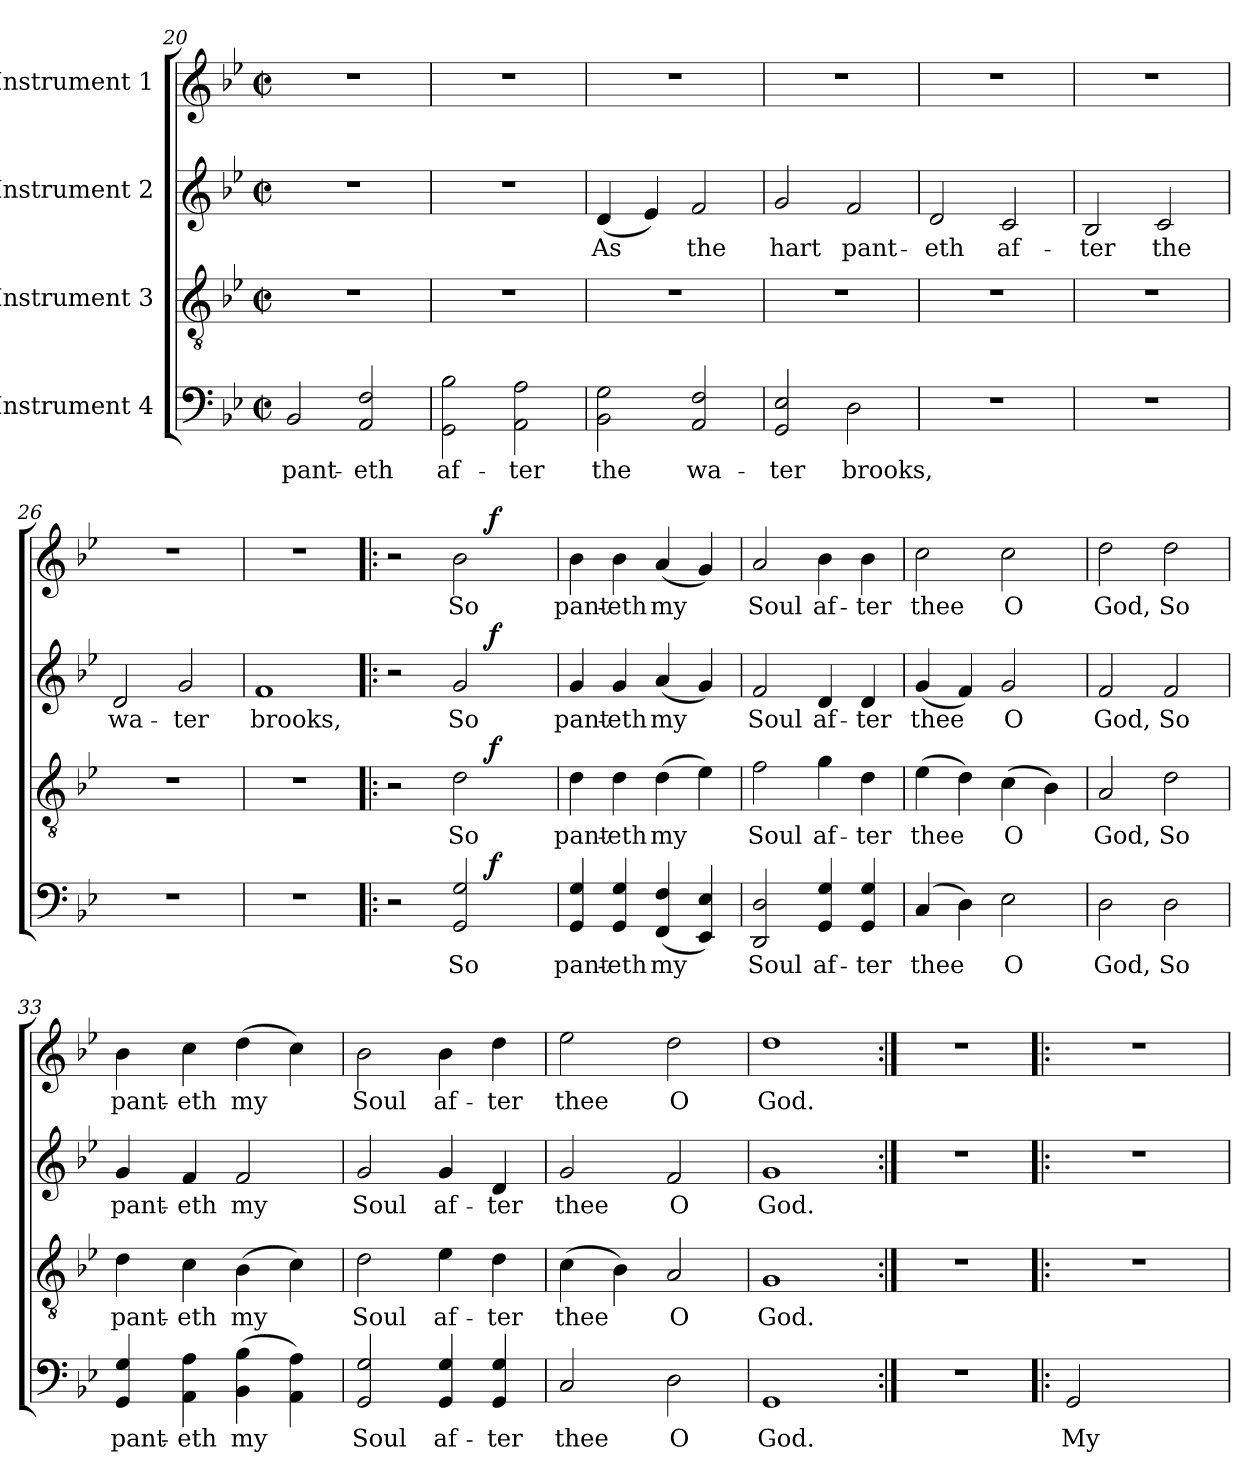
**kern	**text	**dynam	**kern	**text	**dynam	**kern	**text	**dynam	**kern	**text	**dynam
*part4	*part4	*part4	*part3	*part3	*part3	*part2	*part2	*part2	*part1	*part1	*part1
*staff4	*staff4	*staff4	*staff3	*staff3	*staff3	*staff2	*staff2	*staff2	*staff1	*staff1	*staff1
*I"Instrument 4	*	*	*I"Instrument 3	*	*	*I"Instrument 2	*	*	*I"Instrument 1	*	*
*clefF4	*	*	*clefGv2	*	*	*clefG2	*	*	*clefG2	*	*
*k[b-e-]	*	*	*k[b-e-]	*	*	*k[b-e-]	*	*	*k[b-e-]	*	*
*B-:	*	*	*B-:	*	*	*B-:	*	*	*B-:	*	*
*M2/2	*	*	*M2/2	*	*	*M2/2	*	*	*M2/2	*	*
*met(c|)	*	*	*met(c|)	*	*	*met(c|)	*	*	*met(c|)	*	*
=20	=20	=20	=20	=20	=20	=20	=20	=20	=20	=20	=20
!	!LO:LY:b:cj	!	!	!	!	!	!	!	!	!	!
2BB-/	pant-	.	1r	.	.	1r	.	.	1r	.	.
!	!LO:LY:b:cj	!	!	!	!	!	!	!	!	!	!
2F/ 2AA/	-eth	.	.	.	.	.	.	.	.	.	.
=21	=21	=21	=21	=21	=21	=21	=21	=21	=21	=21	=21
!	!LO:LY:b:cj	!	!	!	!	!	!	!	!	!	!
2B-\ 2GG\	af-	.	1r	.	.	1r	.	.	1r	.	.
!	!LO:LY:b:cj	!	!	!	!	!	!	!	!	!	!
2A\ 2AA\	-ter	.	.	.	.	.	.	.	.	.	.
=22	=22	=22	=22	=22	=22	=22	=22	=22	=22	=22	=22
!	!LO:LY:b:cj	!	!	!	!	!	!LO:LY:b:cj	!	!	!	!
2G\ 2BB-\	the	.	1r	.	.	(<4d/	As	.	1r	.	.
.	.	.	.	.	.	4e-/)	.	.	.	.	.
!	!LO:LY:b:cj	!	!	!	!	!	!LO:LY:b:cj	!	!	!	!
2F/ 2AA/	wa-	.	.	.	.	2f/	the	.	.	.	.
=23	=23	=23	=23	=23	=23	=23	=23	=23	=23	=23	=23
!	!LO:LY:b:cj	!	!	!	!	!	!LO:LY:b:cj	!	!	!	!
2E-/ 2GG/	-ter	.	1r	.	.	2g/	hart	.	1r	.	.
!	!LO:LY:b:cj	!	!	!	!	!	!LO:LY:b:cj	!	!	!	!
2D\	brooks,	.	.	.	.	2f/	pant-	.	.	.	.
=24	=24	=24	=24	=24	=24	=24	=24	=24	=24	=24	=24
!	!	!	!	!	!	!	!LO:LY:b:cj	!	!	!	!
1r	.	.	1r	.	.	2d/	-eth	.	1r	.	.
!	!	!	!	!	!	!	!LO:LY:b:cj	!	!	!	!
.	.	.	.	.	.	2c/	af-	.	.	.	.
=25	=25	=25	=25	=25	=25	=25	=25	=25	=25	=25	=25
!	!	!	!	!	!	!	!LO:LY:b:cj	!	!	!	!
1r	.	.	1r	.	.	2B-/	-ter	.	1r	.	.
!	!	!	!	!	!	!	!LO:LY:b:cj	!	!	!	!
.	.	.	.	.	.	2c/	the	.	.	.	.
=26	=26	=26	=26	=26	=26	=26	=26	=26	=26	=26	=26
!	!	!	!	!	!	!	!LO:LY:b:cj	!	!	!	!
1r	.	.	1r	.	.	2d/	wa-	.	1r	.	.
!	!	!	!	!	!	!	!LO:LY:b:cj	!	!	!	!
.	.	.	.	.	.	2g/	-ter	.	.	.	.
=27	=27	=27	=27	=27	=27	=27	=27	=27	=27	=27	=27
!	!	!	!	!	!	!	!LO:LY:b:cj	!	!	!	!
1r	.	.	1r	.	.	1f	brooks,	.	1r	.	.
!!LO:LB:g=z
=28!|:	=28!|:	=28!|:	=28!|:	=28!|:	=28!|:	=28!|:	=28!|:	=28!|:	=28!|:	=28!|:	=28!|:
*^	*	*	*^	*	*	*^	*	*	*^	*	*
2r	2ryy	.	.	2r	2ryy	.	.	2r	2ryy	.	.	2r	2ryy	.	.
!	!	!LO:LY:b:cj	!	!	!	!LO:LY:b:cj	!	!	!	!LO:LY:b:cj	!	!	!	!LO:LY:b:cj	!
2G/ 2GG/	8ryy	So	.	2d\	8ryy	So	.	2g/	8ryy	So	.	2b-\	8ryy	So	.
.	64ryy	.	.	.	64ryy	.	.	.	64ryy	.	.	.	64ryy	.	.
!	!	!	!LO:DY:a	!	!	!	!LO:DY:a	!	!	!	!LO:DY:a	!	!	!	!LO:DY:a
.	4ryy	.	f	.	4ryy	.	f	.	4ryy	.	f	.	4ryy	.	f
.	16..ryy	.	.	.	16..ryy	.	.	.	16..ryy	.	.	.	16..ryy	.	.
=29	=29	=29	=29	=29	=29	=29	=29	=29	=29	=29	=29	=29	=29	=29	=29
!	!	!LO:LY:b:cj	!	!	!	!LO:LY:b:cj	!	!	!	!LO:LY:b:cj	!	!	!	!LO:LY:b:cj	!
*v	*v	*	*	*	*	*	*	*v	*v	*	*	*v	*v	*	*
*	*	*	*v	*v	*	*	*	*	*	*	*	*
4G/ 4GG/	pant-	.	4d\	pant-	.	4g/	pant-	.	4b-\	pant-	.
!	!LO:LY:b:cj	!	!	!LO:LY:b:cj	!	!	!LO:LY:b:cj	!	!	!LO:LY:b:cj	!
4G/ 4GG/	-eth	.	4d\	-eth	.	4g/	-eth	.	4b-\	-eth	.
!	!LO:LY:b	!	!	!LO:LY:b	!	!	!LO:LY:b	!	!	!LO:LY:b	!
(<4F/ 4FF/	my	.	(>4d\	my	.	(<4a/	my	.	(<4a/	my	.
4E-/ 4EE-/)	.	.	4e-\)	.	.	4g/)	.	.	4g/)	.	.
=30	=30	=30	=30	=30	=30	=30	=30	=30	=30	=30	=30
!	!LO:LY:b:cj	!	!	!LO:LY:b:cj	!	!	!LO:LY:b:cj	!	!	!LO:LY:b:cj	!
2D/ 2DD/	Soul	.	2f\	Soul	.	2f/	Soul	.	2a/	Soul	.
!	!LO:LY:b:cj	!	!	!LO:LY:b:cj	!	!	!LO:LY:b:cj	!	!	!LO:LY:b:cj	!
4G/ 4GG/	af-	.	4g\	af-	.	4d/	af-	.	4b-\	af-	.
!	!LO:LY:b:cj	!	!	!LO:LY:b:cj	!	!	!LO:LY:b:cj	!	!	!LO:LY:b:cj	!
4G/ 4GG/	-ter	.	4d\	-ter	.	4d/	-ter	.	4b-\	-ter	.
=31	=31	=31	=31	=31	=31	=31	=31	=31	=31	=31	=31
!	!LO:LY:b	!	!	!LO:LY:b	!	!	!LO:LY:b	!	!	!LO:LY:b:cj	!
(>4C/	thee	.	(>4e-\	thee	.	(<4g/	thee	.	2cc\	thee	.
4D\)	.	.	4d\)	.	.	4f/)	.	.	.	.	.
!	!LO:LY:b:cj	!	!	!LO:LY:b:cj	!	!	!LO:LY:b:cj	!	!	!LO:LY:b:cj	!
2E-\	O	.	(>4c\	O	.	2g/	O	.	2cc\	O	.
.	.	.	4B-\)	.	.	.	.	.	.	.	.
=32	=32	=32	=32	=32	=32	=32	=32	=32	=32	=32	=32
!	!LO:LY:b:cj	!	!	!LO:LY:b:cj	!	!	!LO:LY:b:cj	!	!	!LO:LY:b:cj	!
2D\	God,	.	2A/	God,	.	2f/	God,	.	2dd\	God,	.
!	!LO:LY:b:cj	!	!	!LO:LY:b:cj	!	!	!LO:LY:b:cj	!	!	!LO:LY:b:cj	!
2D\	So	.	2d\	So	.	2f/	So	.	2dd\	So	.
!!LO:LB:g=z
=33	=33	=33	=33	=33	=33	=33	=33	=33	=33	=33	=33
!	!LO:LY:b:cj	!	!	!LO:LY:b:cj	!	!	!LO:LY:b:cj	!	!	!LO:LY:b:cj	!
4G/ 4GG/	pant-	.	4d\	pant-	.	4g/	pant-	.	4b-\	pant-	.
!	!LO:LY:b:cj	!	!	!LO:LY:b:cj	!	!	!LO:LY:b:cj	!	!	!LO:LY:b:cj	!
4A\ 4AA\	-eth	.	4c\	-eth	.	4f/	-eth	.	4cc\	-eth	.
!	!LO:LY:b	!	!	!LO:LY:b	!	!	!LO:LY:b:cj	!	!	!LO:LY:b	!
(>4B-\ 4BB-\	my	.	(>4B-\	my	.	2f/	my	.	(>4dd\	my	.
4A\ 4AA\)	.	.	4c\)	.	.	.	.	.	4cc\)	.	.
=34	=34	=34	=34	=34	=34	=34	=34	=34	=34	=34	=34
!	!LO:LY:b:cj	!	!	!LO:LY:b:cj	!	!	!LO:LY:b:cj	!	!	!LO:LY:b:cj	!
2G/ 2GG/	Soul	.	2d\	Soul	.	2g/	Soul	.	2b-\	Soul	.
!	!LO:LY:b:cj	!	!	!LO:LY:b:cj	!	!	!LO:LY:b:cj	!	!	!LO:LY:b:cj	!
4G/ 4GG/	af-	.	4e-\	af-	.	4g/	af-	.	4b-\	af-	.
!	!LO:LY:b:cj	!	!	!LO:LY:b:cj	!	!	!LO:LY:b:cj	!	!	!LO:LY:b:cj	!
4G/ 4GG/	-ter	.	4d\	-ter	.	4d/	-ter	.	4dd\	-ter	.
=35	=35	=35	=35	=35	=35	=35	=35	=35	=35	=35	=35
!	!LO:LY:b:cj	!	!	!LO:LY:b	!	!	!LO:LY:b:cj	!	!	!LO:LY:b:cj	!
2C/	thee	.	(>4c\	thee	.	2g/	thee	.	2ee-\	thee	.
.	.	.	4B-\)	.	.	.	.	.	.	.	.
!	!LO:LY:b:cj	!	!	!LO:LY:b:cj	!	!	!LO:LY:b:cj	!	!	!LO:LY:b:cj	!
2D\	O	.	2A/	O	.	2f/	O	.	2dd\	O	.
=36	=36	=36	=36	=36	=36	=36	=36	=36	=36	=36	=36
!	!LO:LY:b:cj	!	!	!LO:LY:b:cj	!	!	!LO:LY:b:cj	!	!	!LO:LY:b:cj	!
1GG	God.	.	1G	God.	.	1g	God.	.	1dd	God.	.
=37:|!	=37:|!	=37:|!	=37:|!	=37:|!	=37:|!	=37:|!	=37:|!	=37:|!	=37:|!	=37:|!	=37:|!
1r	.	.	1r	.	.	1r	.	.	1r	.	.
!!LO:PB:g=z
=38!|:	=38!|:	=38!|:	=38!|:	=38!|:	=38!|:	=38!|:	=38!|:	=38!|:	=38!|:	=38!|:	=38!|:
!	!LO:LY:b:cj	!	!LO:N:vis=1	!	!	!LO:N:vis=1	!	!	!LO:N:vis=1	!	!
2GG/	My	.	1r	.	.	1r	.	.	1r	.	.
2ryy	.	.	.	.	.	.	.	.	.	.	.
=	=	=	=	=	=	=	=	=	=	=	=
*-	*-	*-	*-	*-	*-	*-	*-	*-	*-	*-	*-
